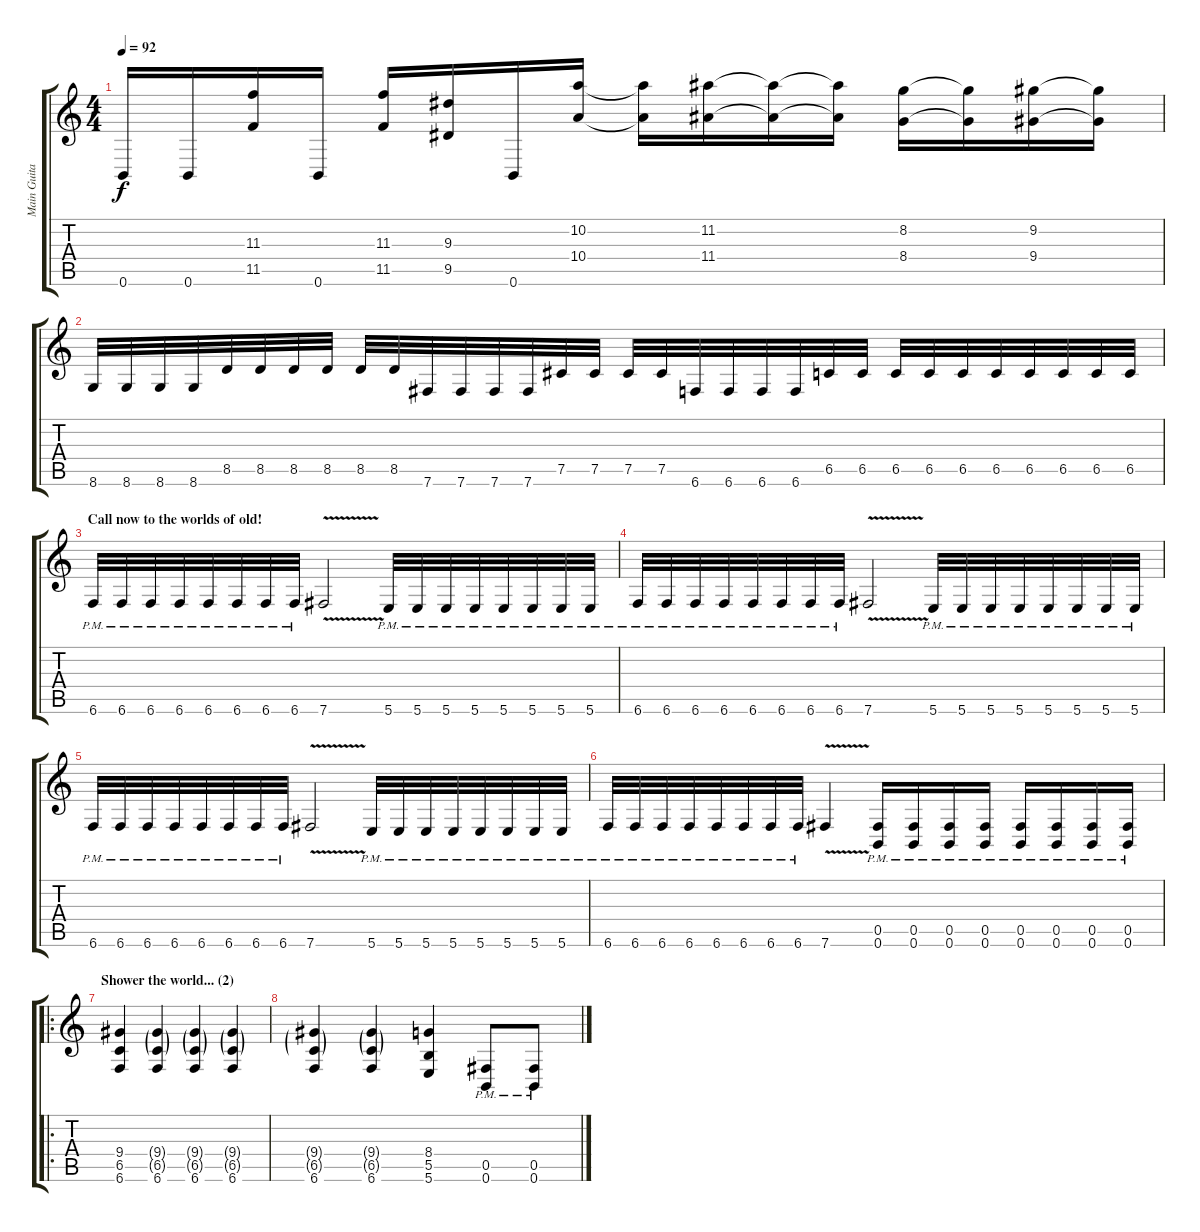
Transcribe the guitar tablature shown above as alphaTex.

\track ("Main Guitar" "Main Guita") {instrument distortionguitar}
\staff {score tabs}
\tuning (Eb4 B3 Gb3 B2 Gb2 B1) {hide}
\ts (4 4)
\tempo 92
\clef g2
\ks c
0.6.16{dy f} 0.6.16 (11.3 11.5).16 0.6.16 (11.3 11.5).16 (9.3 9.5).16 0.6.16 (10.2 10.4).16 (10.2{t} 10.4{t}).16 (11.2 11.4).16 (11.2{t} 11.4{t}).16 (11.2{t} 11.4{t}).16 (8.2 8.4).16 (8.2{t} 8.4{t}).16 (9.2 9.4).16 (9.2{t} 9.4{t}).16 |
8.6.32 8.6.32 8.6.32 8.6.32 8.5.32 8.5.32 8.5.32 8.5.32 8.5.32 8.5.32 7.6.32 7.6.32 7.6.32 7.6.32 7.5.32 7.5.32 7.5.32 7.5.32 6.6.32 6.6.32 6.6.32 6.6.32 6.5.32 6.5.32 6.5.32 6.5.32 6.5.32 6.5.32 6.5.32 6.5.32 6.5.32 6.5.32 |
\section ("" "Call now to the worlds of old!")
6.6{pm}.32 6.6{pm}.32 6.6{pm}.32 6.6{pm}.32 6.6{pm}.32 6.6{pm}.32 6.6{pm}.32 6.6{pm}.32 7.6{v}.2 5.6{pm}.32 5.6{pm}.32 5.6{pm}.32 5.6{pm}.32 5.6{pm}.32 5.6{pm}.32 5.6{pm}.32 5.6{pm}.32 |
6.6{pm}.32 6.6{pm}.32 6.6{pm}.32 6.6{pm}.32 6.6{pm}.32 6.6{pm}.32 6.6{pm}.32 6.6{pm}.32 7.6{v}.2 5.6{pm}.32 5.6{pm}.32 5.6{pm}.32 5.6{pm}.32 5.6{pm}.32 5.6{pm}.32 5.6{pm}.32 5.6{pm}.32 |
6.6{pm}.32 6.6{pm}.32 6.6{pm}.32 6.6{pm}.32 6.6{pm}.32 6.6{pm}.32 6.6{pm}.32 6.6{pm}.32 7.6{v}.2 5.6{pm}.32 5.6{pm}.32 5.6{pm}.32 5.6{pm}.32 5.6{pm}.32 5.6{pm}.32 5.6{pm}.32 5.6{pm}.32 |
6.6{pm}.32 6.6{pm}.32 6.6{pm}.32 6.6{pm}.32 6.6{pm}.32 6.6{pm}.32 6.6{pm}.32 6.6{pm}.32 7.6{v}.4 (0.5{pm} 0.6{pm}).16 (0.5{pm} 0.6{pm}).16 (0.5{pm} 0.6{pm}).16 (0.5{pm} 0.6{pm}).16 (0.5{pm} 0.6{pm}).16 (0.5{pm} 0.6{pm}).16 (0.5{pm} 0.6{pm}).16 (0.5{pm} 0.6{pm}).16 |
\ro
\section ("" "Shower the world... (2)")
(9.4 6.5 6.6).4 (9.4{g} 6.5{g} 6.6).4 (9.4{g} 6.5{g} 6.6).4 (9.4{g} 6.5{g} 6.6).4 |
(9.4{g} 6.5{g} 6.6).4 (9.4{g} 6.5{g} 6.6).4 (8.4 5.5 5.6).4 (0.5{pm} 0.6{pm}).8 (0.5{pm} 0.6{pm}).8
